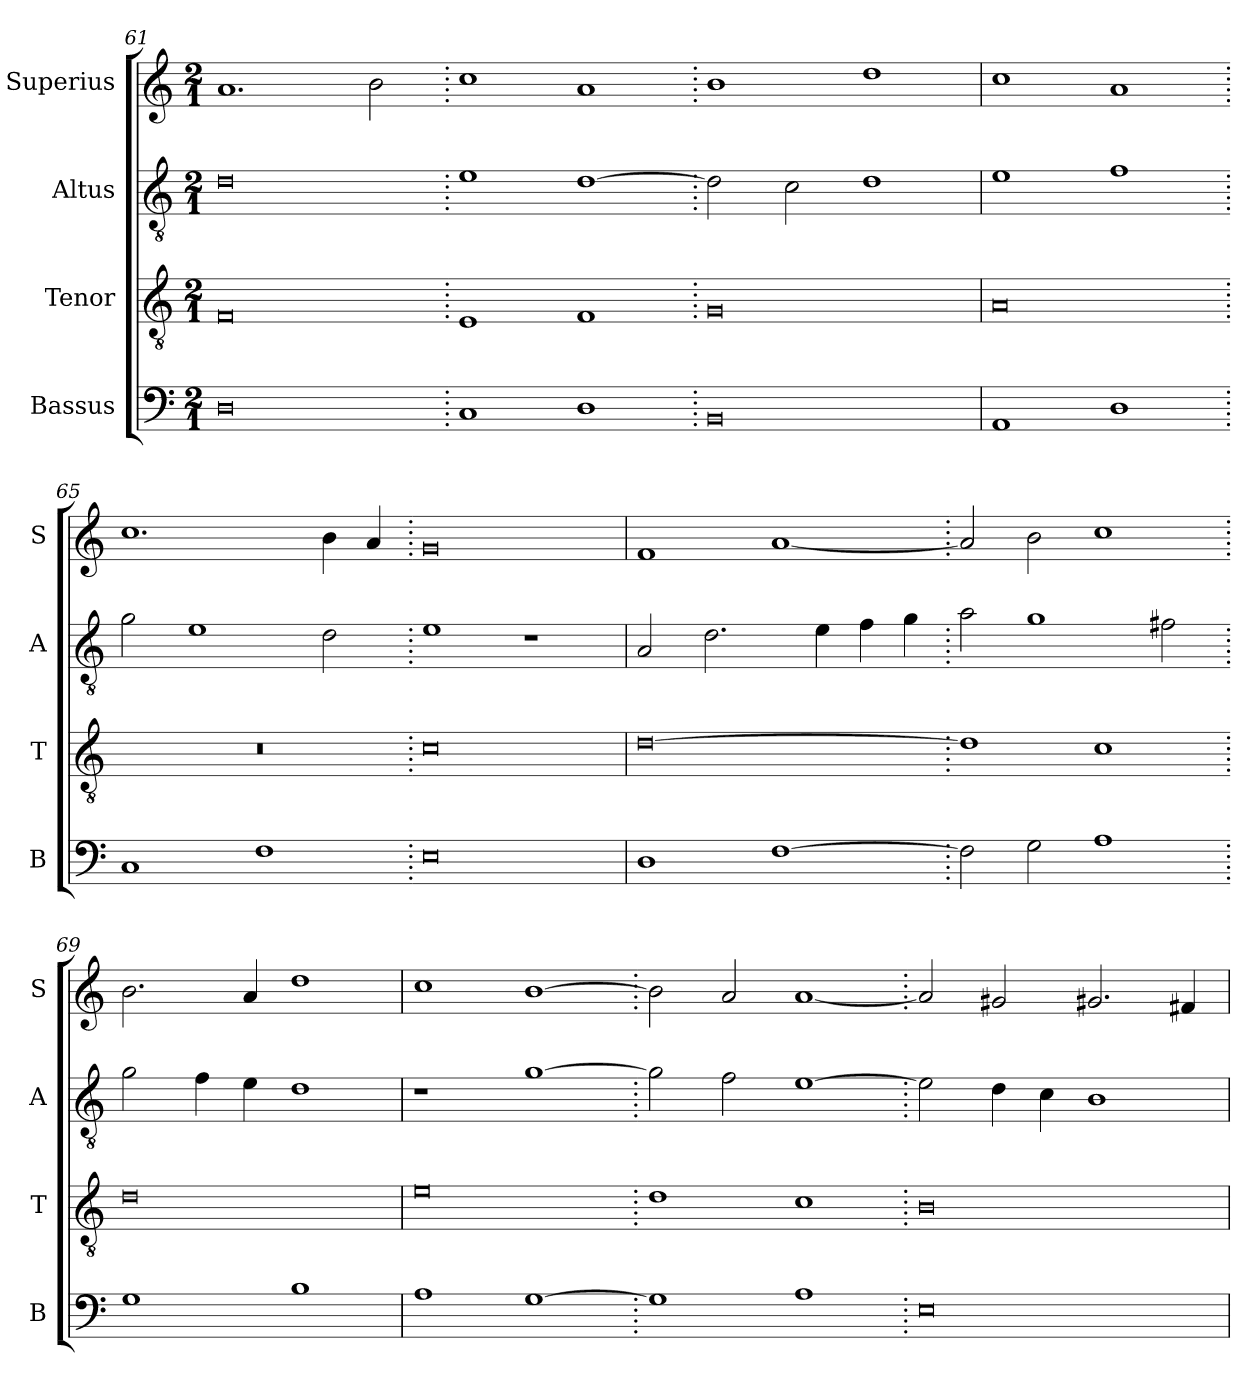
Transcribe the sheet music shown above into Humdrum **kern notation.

**kern	**kern	**kern	**kern
*part4	*part3	*part2	*part1
*staff4	*staff3	*staff2	*staff1
*I"Bassus	*I"Tenor	*I"Altus	*I"Superius
*I'B	*I'T	*I'A	*I'S
*clefF4	*clefGv2	*clefGv2	*clefG2
*k[]	*k[]	*k[]	*k[]
*M2/1	*M2/1	*M2/1	*M2/1
=61	=61	=61	=61
0D	0F	0d	1.a
.	.	.	2b\
=62.	=62.	=62.	=62.
1C	1E	1e	1cc
1D	1F	[1d	1a
=63.	=63.	=63.	=63.
0BB	0G	2d\]	1b
.	.	2c\	.
.	.	1d	1dd
=64	=64	=64	=64
1AA	0A	1e	1cc
1D	.	1f	1a
=65.	=65.	=65.	=65.
1C	0r	2g\	1.cc
.	.	1e	.
1F	.	.	.
.	.	2d\	4b\
.	.	.	4a/
=66.	=66.	=66.	=66.
0E	0c	1e	0g
.	.	1r	.
=67	=67	=67	=67
1D	[0d	2A/	1f
.	.	2.d\	.
[1F	.	.	[1a
.	.	4e\	.
.	.	4f\	.
.	.	4g\	.
=68.	=68.	=68.	=68.
2F\]	1d]	2a\	2a/]
2G\	.	1g	2b\
1A	1c	.	1cc
.	.	2f#X\	.
=69.	=69.	=69.	=69.
1G	0d	2g\	2.b\
.	.	4f\	.
.	.	4e\	4a/
1B	.	1d	1dd
=70	=70	=70	=70
1A	0e	1r	1cc
[1G	.	[1g	[1b
=71.	=71.	=71.	=71.
1G]	1d	2g\]	2b\]
.	.	2f\	2a/
1A	1c	[1e	[1a
=72.	=72.	=72.	=72.
0E	0B	2e\]	2a/]
.	.	4d\	2g#X/
.	.	4c\	.
.	.	1B	2.g#X/
.	.	.	4f#X/
=	=	=	=
*-	*-	*-	*-
